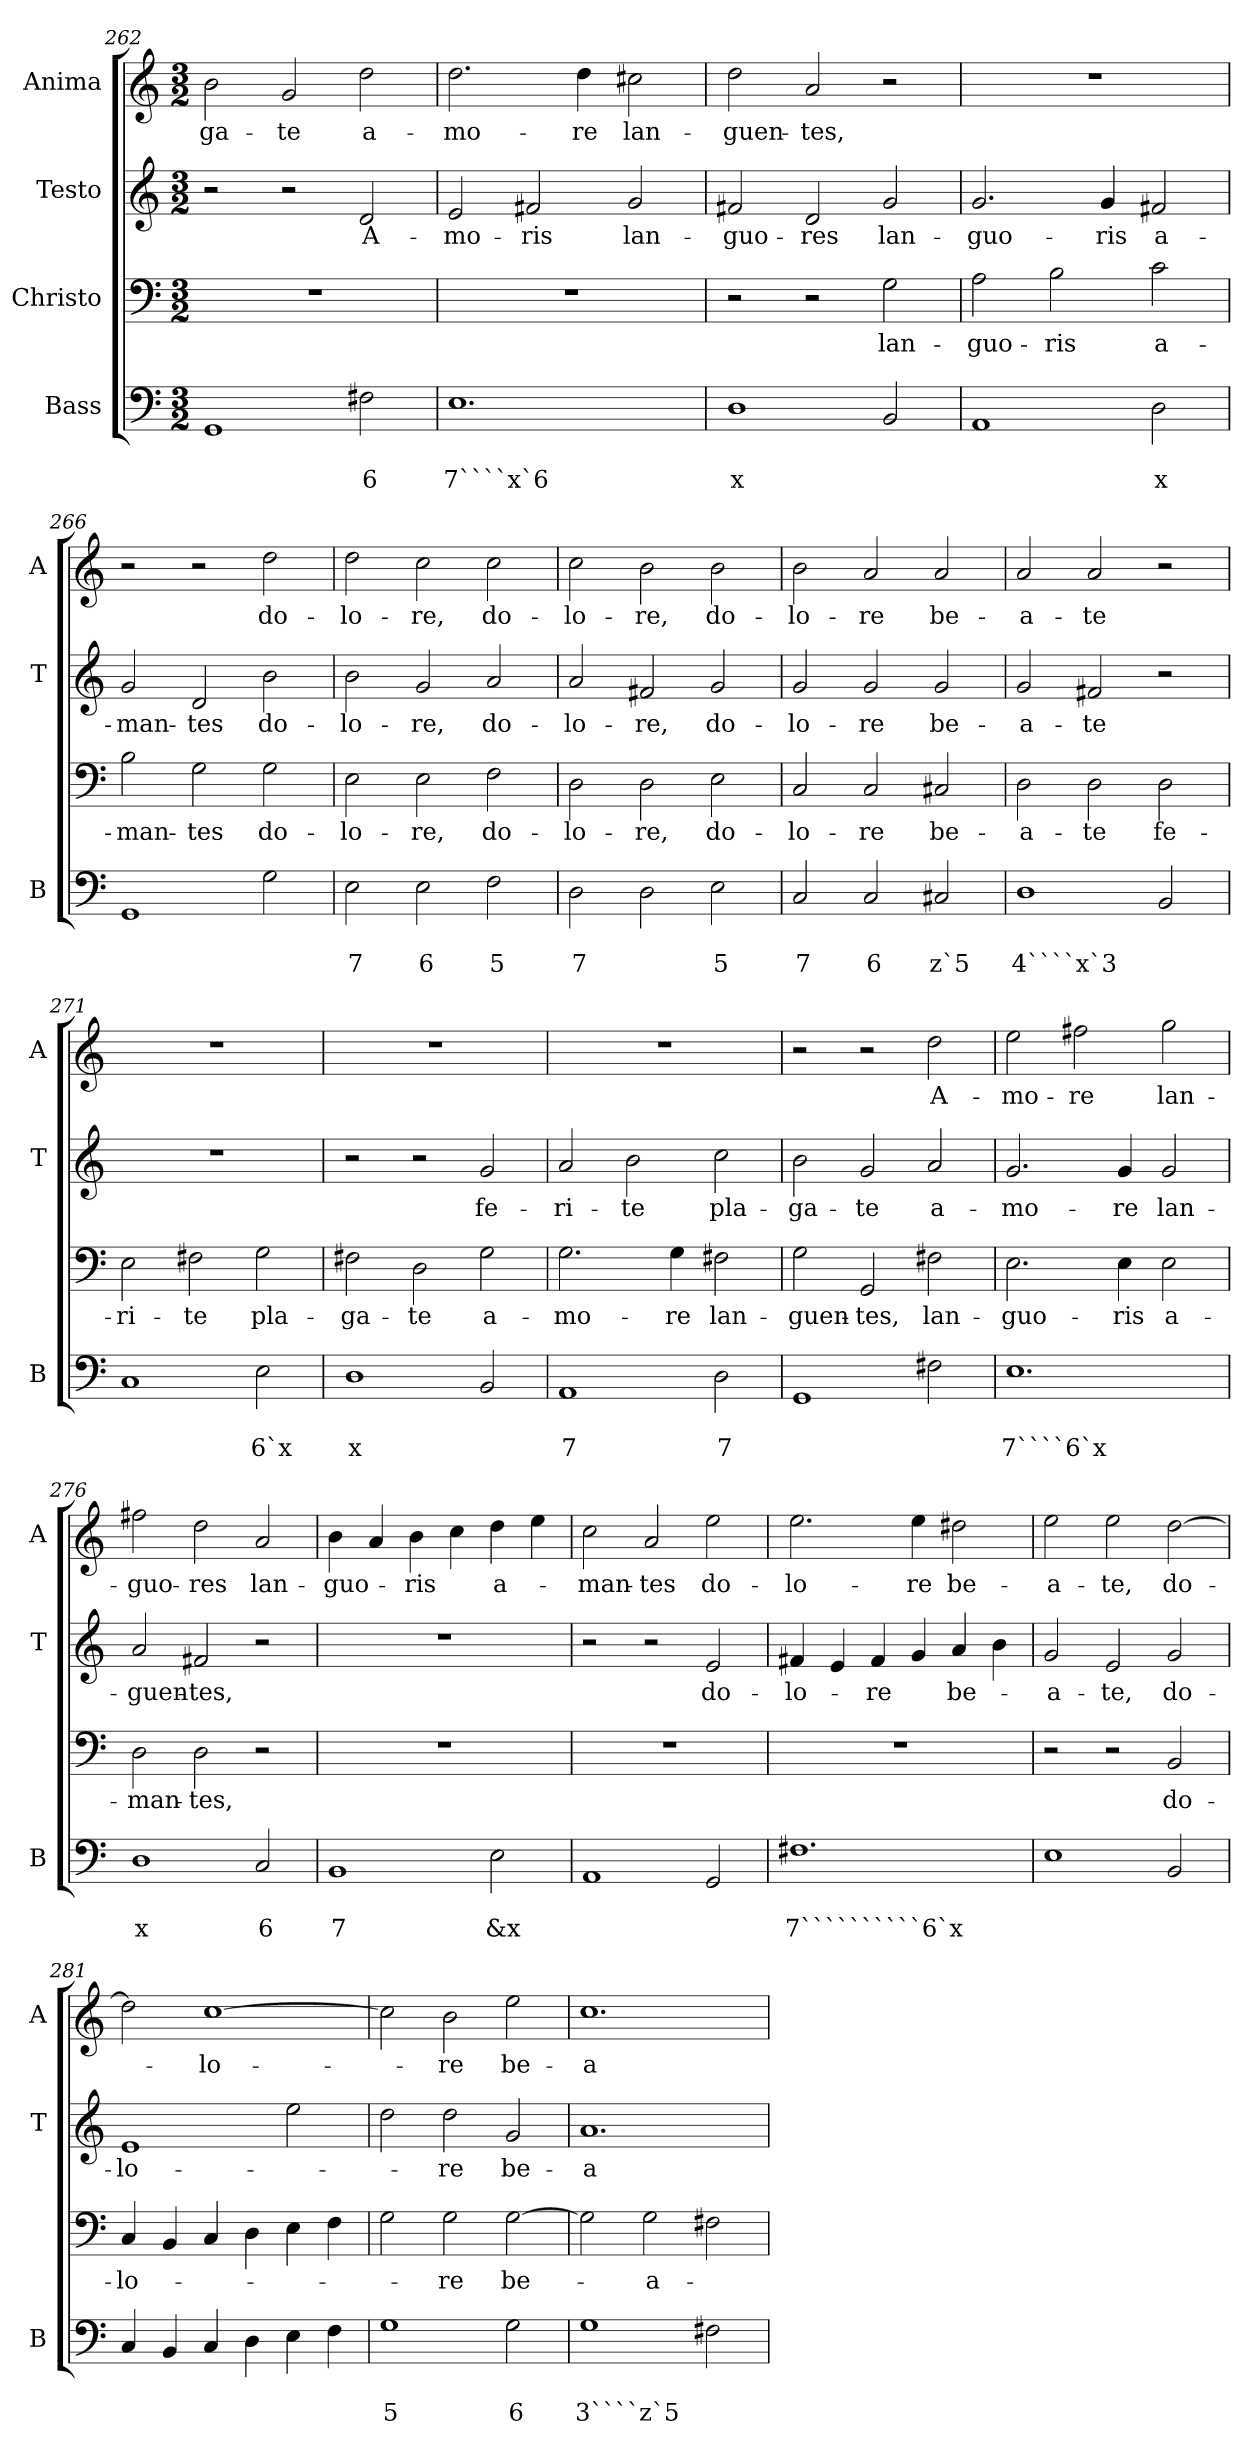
**kern	**text	**text	**kern	**text	**kern	**text	**kern	**text
*part4	*part4	*part4	*part3	*part3	*part2	*part2	*part1	*part1
*staff4	*staff4	*staff4	*staff3	*staff3	*staff2	*staff2	*staff1	*staff1
*I"Bass	*	*	*I"Christo	*	*I"Testo	*	*I"Anima	*
*I'B	*	*	*	*	*I'T	*	*I'A	*
*clefF4	*	*	*clefF4	*	*clefG2	*	*clefG2	*
*k[]	*	*	*k[]	*	*k[]	*	*k[]	*
*C:	*	*	*C:	*	*C:	*	*C:	*
*M3/2	*	*	*M3/2	*	*M3/2	*	*M3/2	*
=262	=262	=262	=262	=262	=262	=262	=262	=262
!	!	!	!	!	!	!	!	!LO:LY:b
1GG	.	.	1.r	.	2r	.	2b\	-ga-
!	!	!	!	!	!	!	!	!LO:LY:b
.	.	.	.	.	2r	.	2g/	-te
!	!	!LO:LY:b	!	!	!	!LO:LY:b	!	!LO:LY:b
2F#X\	.	6	.	.	2d/	A-	2dd\	a-
=263	=263	=263	=263	=263	=263	=263	=263	=263
!	!	!LO:LY:b	!	!	!	!LO:LY:b	!	!LO:LY:b
1.E	.	7````x`6	1.r	.	2e/	-mo-	2.dd\	-mo-
!	!	!	!	!	!	!LO:LY:b	!	!
.	.	.	.	.	2f#X/	-ris	.	.
!	!	!	!	!	!	!	!	!LO:LY:b
.	.	.	.	.	.	.	4dd\	-re
!	!	!	!	!	!	!LO:LY:b	!	!LO:LY:b
.	.	.	.	.	2g/	lan-	2cc#X\	lan-
!!LO:LB:g=z
=264	=264	=264	=264	=264	=264	=264	=264	=264
!	!	!LO:LY:b	!	!	!	!LO:LY:b	!	!LO:LY:b
1D	.	x	2r	.	2f#X/	-guo-	2dd\	-guen-
!	!	!	!	!	!	!LO:LY:b	!	!LO:LY:b
.	.	.	2r	.	2d/	-res	2a/	-tes,
!	!	!	!	!LO:LY:b	!	!LO:LY:b	!	!
2BB/	.	.	2G\	lan-	2g/	lan-	2r	.
=265	=265	=265	=265	=265	=265	=265	=265	=265
!	!	!	!	!LO:LY:b	!	!LO:LY:b	!	!
1AA	.	.	2A\	-guo-	2.g/	-guo-	1.r	.
!	!	!	!	!LO:LY:b	!	!	!	!
.	.	.	2B\	-ris	.	.	.	.
!	!	!	!	!	!	!LO:LY:b	!	!
.	.	.	.	.	4g/	-ris	.	.
!	!	!LO:LY:b	!	!LO:LY:b	!	!LO:LY:b	!	!
2D\	.	x	2c\	a-	2f#X/	a-	.	.
=266	=266	=266	=266	=266	=266	=266	=266	=266
!	!	!	!	!LO:LY:b	!	!LO:LY:b	!	!
1GG	.	.	2B\	-man-	2g/	-man-	2r	.
!	!	!	!	!LO:LY:b	!	!LO:LY:b	!	!
.	.	.	2G\	-tes	2d/	-tes	2r	.
!	!	!	!	!LO:LY:b	!	!LO:LY:b	!	!LO:LY:b
2G\	.	.	2G\	do-	2b\	do-	2dd\	do-
=267	=267	=267	=267	=267	=267	=267	=267	=267
!	!	!LO:LY:b	!	!LO:LY:b	!	!LO:LY:b	!	!LO:LY:b
2E\	.	7	2E\	-lo-	2b\	-lo-	2dd\	-lo-
!	!	!LO:LY:b	!	!LO:LY:b	!	!LO:LY:b	!	!LO:LY:b
2E\	.	6	2E\	-re,	2g/	-re,	2cc\	-re,
!	!	!LO:LY:b	!	!LO:LY:b	!	!LO:LY:b	!	!LO:LY:b
2F\	.	5	2F\	do-	2a/	do-	2cc\	do-
=268	=268	=268	=268	=268	=268	=268	=268	=268
!	!	!LO:LY:b	!	!LO:LY:b	!	!LO:LY:b	!	!LO:LY:b
2D\	.	7	2D\	-lo-	2a/	-lo-	2cc\	-lo-
!	!	!	!	!LO:LY:b	!	!LO:LY:b	!	!LO:LY:b
2D\	.	.	2D\	-re,	2f#X/	-re,	2b\	-re,
!	!	!LO:LY:b	!	!LO:LY:b	!	!LO:LY:b	!	!LO:LY:b
2E\	.	5	2E\	do-	2g/	do-	2b\	do-
=269	=269	=269	=269	=269	=269	=269	=269	=269
!	!	!LO:LY:b	!	!LO:LY:b	!	!LO:LY:b	!	!LO:LY:b
2C/	.	7	2C/	-lo-	2g/	-lo-	2b\	-lo-
!	!	!LO:LY:b	!	!LO:LY:b	!	!LO:LY:b	!	!LO:LY:b
2C/	.	6	2C/	-re	2g/	-re	2a/	-re
!	!	!LO:LY:b	!	!LO:LY:b	!	!LO:LY:b	!	!LO:LY:b
2C#X/	.	z`5	2C#X/	be-	2g/	be-	2a/	be-
!!LO:PB:g=z
=270	=270	=270	=270	=270	=270	=270	=270	=270
!	!	!LO:LY:b	!	!LO:LY:b	!	!LO:LY:b	!	!LO:LY:b
1D	.	4````x`3	2D\	-a-	2g/	-a-	2a/	-a-
!	!	!	!	!LO:LY:b	!	!LO:LY:b	!	!LO:LY:b
.	.	.	2D\	-te	2f#X/	-te	2a/	-te
!	!	!	!	!LO:LY:b	!	!	!	!
2BB/	.	.	2D\	fe-	2r	.	2r	.
=271	=271	=271	=271	=271	=271	=271	=271	=271
!	!	!	!	!LO:LY:b	!	!	!	!
1C	.	.	2E\	-ri-	1.r	.	1.r	.
!	!	!	!	!LO:LY:b	!	!	!	!
.	.	.	2F#X\	-te	.	.	.	.
!	!	!LO:LY:b	!	!LO:LY:b	!	!	!	!
2E\	.	6`x	2G\	pla-	.	.	.	.
=272	=272	=272	=272	=272	=272	=272	=272	=272
!	!	!LO:LY:b	!	!LO:LY:b	!	!	!	!
1D	.	x	2F#X\	-ga-	2r	.	1.r	.
!	!	!	!	!LO:LY:b	!	!	!	!
.	.	.	2D\	-te	2r	.	.	.
!	!	!	!	!LO:LY:b	!	!LO:LY:b	!	!
2BB/	.	.	2G\	a-	2g/	fe-	.	.
=273	=273	=273	=273	=273	=273	=273	=273	=273
!	!	!LO:LY:b	!	!LO:LY:b	!	!LO:LY:b	!	!
1AA	.	7	2.G\	-mo-	2a/	-ri-	1.r	.
!	!	!	!	!	!	!LO:LY:b	!	!
.	.	.	.	.	2b\	-te	.	.
!	!	!	!	!LO:LY:b	!	!	!	!
.	.	.	4G\	-re	.	.	.	.
!	!	!LO:LY:b	!	!LO:LY:b	!	!LO:LY:b	!	!
2D\	.	7	2F#X\	lan-	2cc\	pla-	.	.
=274	=274	=274	=274	=274	=274	=274	=274	=274
!	!	!	!	!LO:LY:b	!	!LO:LY:b	!	!
1GG	.	.	2G\	-guen-	2b\	-ga-	2r	.
!	!	!	!	!LO:LY:b	!	!LO:LY:b	!	!
.	.	.	2GG/	-tes,	2g/	-te	2r	.
!	!	!	!	!LO:LY:b	!	!LO:LY:b	!	!LO:LY:b
2F#X\	.	.	2F#X\	lan-	2a/	a-	2dd\	A-
=275	=275	=275	=275	=275	=275	=275	=275	=275
!	!	!LO:LY:b	!	!LO:LY:b	!	!LO:LY:b	!	!LO:LY:b
1.E	.	7````6`x	2.E\	-guo-	2.g/	-mo-	2ee\	-mo-
!	!	!	!	!	!	!	!	!LO:LY:b
.	.	.	.	.	.	.	2ff#X\	-re
!	!	!	!	!LO:LY:b	!	!LO:LY:b	!	!
.	.	.	4E\	-ris	4g/	-re	.	.
!	!	!	!	!LO:LY:b	!	!LO:LY:b	!	!LO:LY:b
.	.	.	2E\	a-	2g/	lan-	2gg\	lan-
=276	=276	=276	=276	=276	=276	=276	=276	=276
!	!	!LO:LY:b	!	!LO:LY:b	!	!LO:LY:b	!	!LO:LY:b
1D	.	x	2D\	-man-	2a/	-guen-	2ff#X\	-guo-
!	!	!	!	!LO:LY:b	!	!LO:LY:b	!	!LO:LY:b
.	.	.	2D\	-tes,	2f#X/	-tes,	2dd\	-res
!	!	!LO:LY:b	!	!	!	!	!	!LO:LY:b
2C/	.	6	2r	.	2r	.	2a/	lan-
!!LO:LB:g=z
=277	=277	=277	=277	=277	=277	=277	=277	=277
!	!	!LO:LY:b	!	!	!	!	!	!LO:LY:b
1BB	.	7	1.r	.	1.r	.	4b\	-guo-
.	.	.	.	.	.	.	4a/	.
!	!	!	!	!	!	!	!	!LO:LY:b
.	.	.	.	.	.	.	4b\	-ris
.	.	.	.	.	.	.	4cc\	.
!	!	!LO:LY:b	!	!	!	!	!	!LO:LY:b
2E\	.	&x	.	.	.	.	4dd\	a-
.	.	.	.	.	.	.	4ee\	.
=278	=278	=278	=278	=278	=278	=278	=278	=278
!	!	!	!	!	!	!	!	!LO:LY:b
1AA	.	.	1.r	.	2r	.	2cc\	-man-
!	!	!	!	!	!	!	!	!LO:LY:b
.	.	.	.	.	2r	.	2a/	-tes
!	!	!	!	!	!	!LO:LY:b	!	!LO:LY:b
2GG/	.	.	.	.	2e/	do-	2ee\	do-
=279	=279	=279	=279	=279	=279	=279	=279	=279
!	!	!LO:LY:b	!	!	!	!LO:LY:b	!	!LO:LY:b
1.F#X	.	7``````````6`x	1.r	.	4f#X/	-lo-	2.ee\	-lo-
.	.	.	.	.	4e/	.	.	.
!	!	!	!	!	!	!LO:LY:b	!	!
.	.	.	.	.	4f#/	-re	.	.
!	!	!	!	!	!	!	!	!LO:LY:b
.	.	.	.	.	4g/	.	4ee\	-re
!	!	!	!	!	!	!LO:LY:b	!	!LO:LY:b
.	.	.	.	.	4a/	be-	2dd#X\	be-
.	.	.	.	.	4b\	.	.	.
=280	=280	=280	=280	=280	=280	=280	=280	=280
!	!	!	!	!	!	!LO:LY:b	!	!LO:LY:b
1E	.	.	2r	.	2g/	-a-	2ee\	-a-
!	!	!	!	!	!	!LO:LY:b	!	!LO:LY:b
.	.	.	2r	.	2e/	-te,	2ee\	-te,
!	!	!	!	!LO:LY:b	!	!LO:LY:b	!	!LO:LY:b
2BB/	.	.	2BB/	do-	2g/	do-	[2dd\	do-
=281	=281	=281	=281	=281	=281	=281	=281	=281
!	!	!	!	!LO:LY:b	!	!LO:LY:b	!	!
4C/	.	.	4C/	-lo-	1e	-lo-	2dd\]	.
4BB/	.	.	4BB/	.	.	.	.	.
!	!	!	!	!	!	!	!	!LO:LY:b
4C/	.	.	4C/	.	.	.	[1cc	-lo-
4D\	.	.	4D\	.	.	.	.	.
4E\	.	.	4E\	.	2ee\	.	.	.
4F\	.	.	4F\	.	.	.	.	.
=282	=282	=282	=282	=282	=282	=282	=282	=282
!	!	!LO:LY:b	!	!	!	!	!	!
1G	.	5	2G\	.	2dd\	.	2cc\]	.
!	!	!	!	!LO:LY:b	!	!LO:LY:b	!	!LO:LY:b
.	.	.	2G\	-re	2dd\	-re	2b\	-re
!	!	!LO:LY:b	!	!LO:LY:b	!	!LO:LY:b	!	!LO:LY:b
2G\	.	6	[2G\	be-	2g/	be-	2ee\	be-
!!LO:LB:g=z
=283	=283	=283	=283	=283	=283	=283	=283	=283
!	!	!LO:LY:b	!	!	!	!LO:LY:b	!	!LO:LY:b
1G	.	3````z`5	2G\]	.	1.a	-a-	1.cc	-a-
!	!	!	!	!LO:LY:b	!	!	!	!
.	.	.	2G\	-a-	.	.	.	.
2F#X\	.	.	2F#X\	.	.	.	.	.
=	=	=	=	=	=	=	=	=
*-	*-	*-	*-	*-	*-	*-	*-	*-
